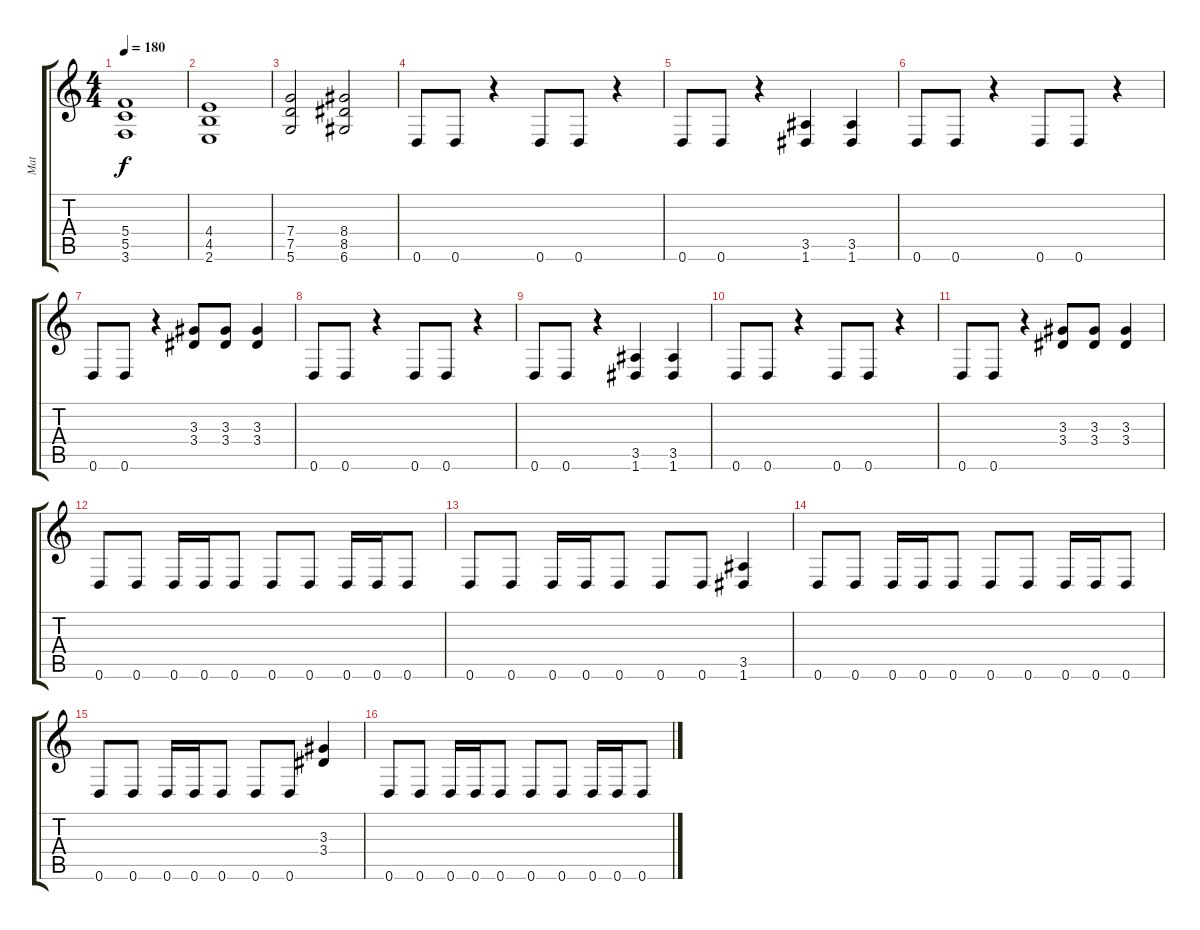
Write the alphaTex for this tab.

\track ("Mat" "Mat") {instrument distortionguitar}
\staff {score tabs}
\tuning (D4 A3 F3 C3 G2 D2) {hide}
\ts (4 4)
\tempo 180
\clef g2
\ks c
(5.4 5.5 3.6).1{dy f} |
(4.4 4.5 2.6).1 |
(7.4 7.5 5.6).2 (8.4 8.5 6.6).2 |
0.6.8 0.6.8 r.4 0.6.8 0.6.8 r.4 |
0.6.8 0.6.8 r.4 (3.5 1.6).4 (3.5 1.6).4 |
0.6.8 0.6.8 r.4 0.6.8 0.6.8 r.4 |
0.6.8 0.6.8 r.4 (3.3 3.4).8 (3.3 3.4).8 (3.3 3.4).4 |
0.6.8 0.6.8 r.4 0.6.8 0.6.8 r.4 |
0.6.8 0.6.8 r.4 (3.5 1.6).4 (3.5 1.6).4 |
0.6.8 0.6.8 r.4 0.6.8 0.6.8 r.4 |
0.6.8 0.6.8 r.4 (3.3 3.4).8 (3.3 3.4).8 (3.3 3.4).4 |
0.6.8 0.6.8 0.6.16 0.6.16 0.6.8 0.6.8 0.6.8 0.6.16 0.6.16 0.6.8 |
0.6.8 0.6.8 0.6.16 0.6.16 0.6.8 0.6.8 0.6.8 (3.5 1.6).4 |
0.6.8 0.6.8 0.6.16 0.6.16 0.6.8 0.6.8 0.6.8 0.6.16 0.6.16 0.6.8 |
0.6.8 0.6.8 0.6.16 0.6.16 0.6.8 0.6.8 0.6.8 (3.3 3.4).4 |
0.6.8 0.6.8 0.6.16 0.6.16 0.6.8 0.6.8 0.6.8 0.6.16 0.6.16 0.6.8
